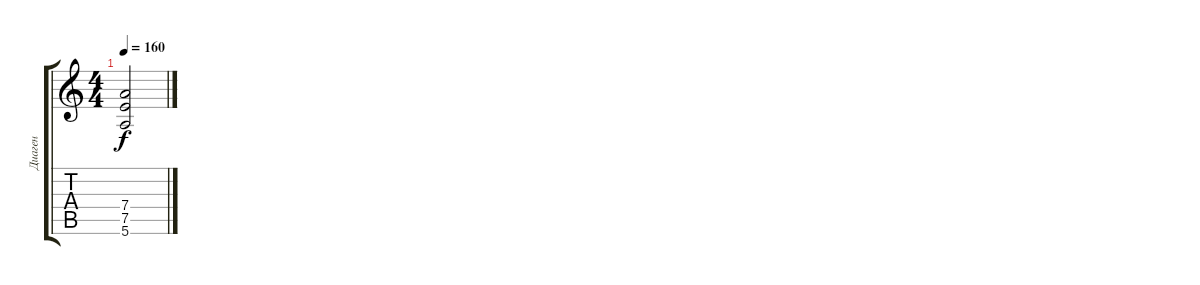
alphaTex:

\track ("Диаген" "Диаген") {instrument distortionguitar}
\staff {score tabs}
\tuning (E4 B3 G3 D3 A2 E2) {hide}
\ts (4 4)
\tempo 160
\clef g2
\ks c
(7.4 7.5 5.6).2{dy f}
